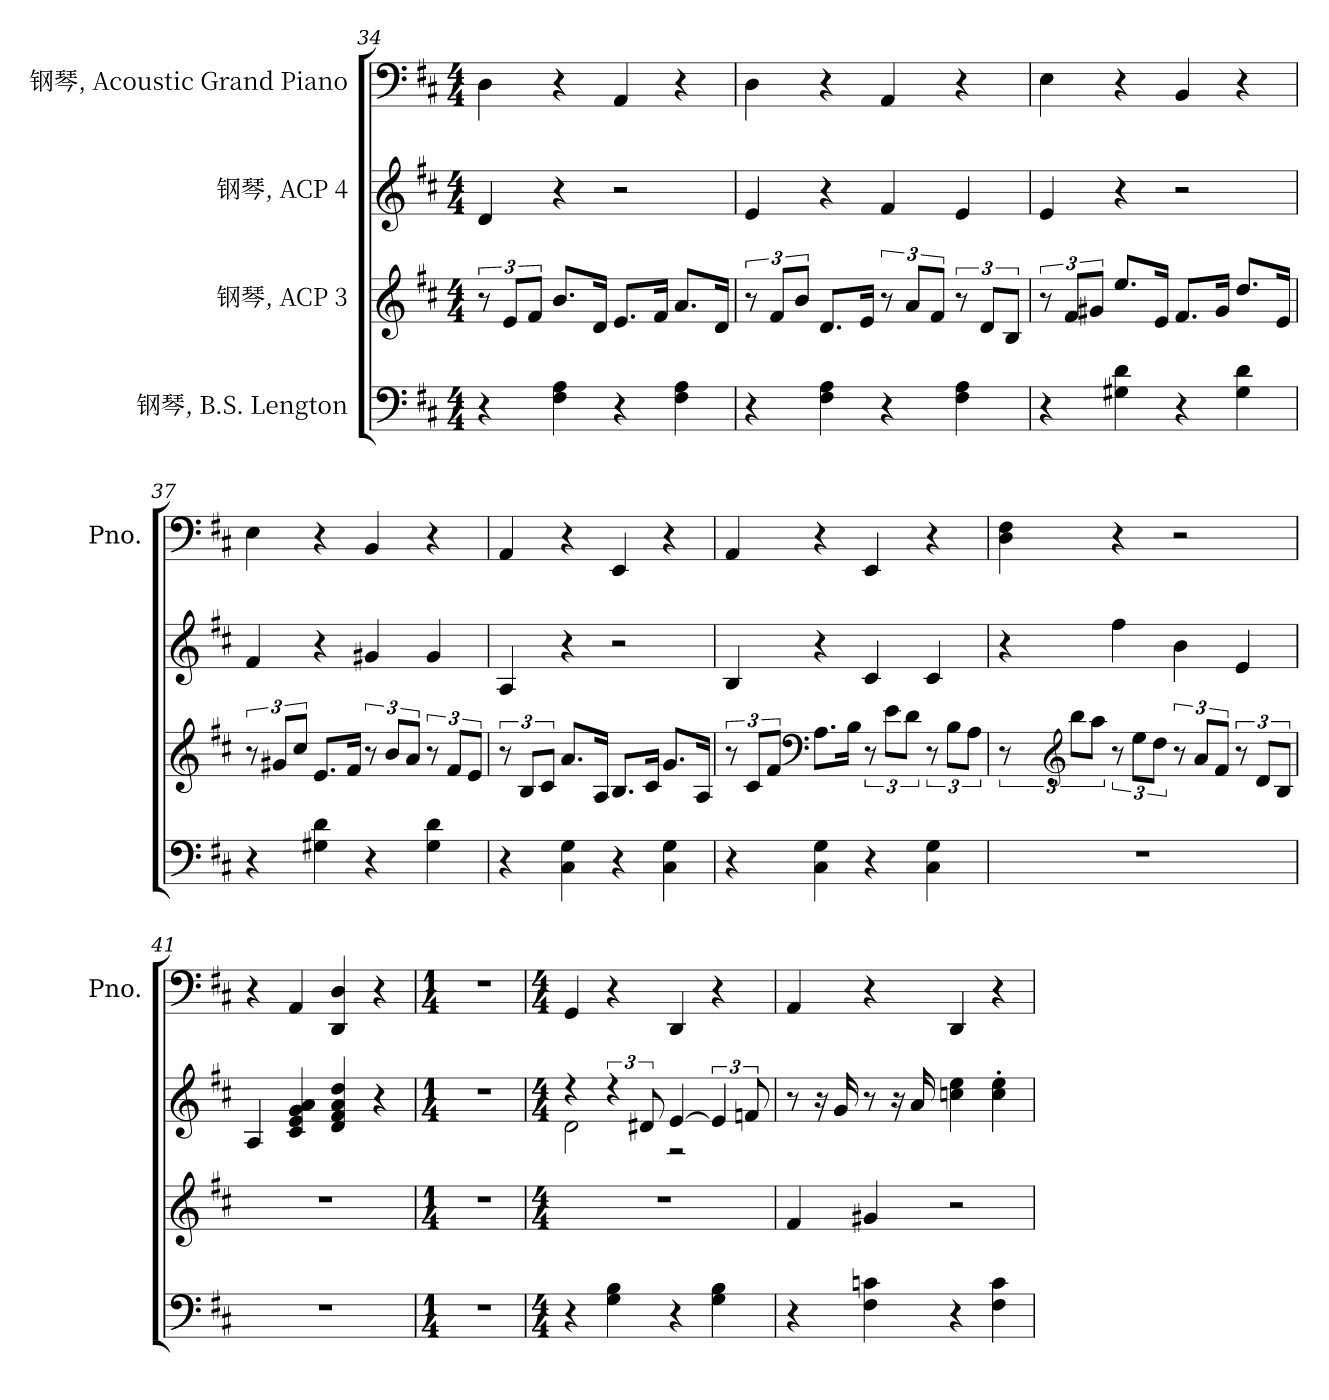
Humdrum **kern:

**kern	**kern	**kern	**kern
*part4	*part3	*part2	*part1
*staff4	*staff3	*staff2	*staff1
*I"钢琴, B.S. Lengton	*I"钢琴, ACP 3	*I"钢琴, ACP 4	*I"钢琴, Acoustic Grand Piano
*	*	*	*I'Pno.
*clefF4	*clefG2	*clefG2	*clefF4
*k[f#c#]	*k[f#c#]	*k[f#c#]	*k[f#c#]
*M4/4	*M4/4	*M4/4	*M4/4
=34	=34	=34	=34
4r	12r	4d/	4D\
.	12e/L	.	.
.	12f#/J	.	.
4F#\ 4A\	8.b/L	4r	4r
.	16d/Jk	.	.
4r	8.e/L	2r	4AA/
.	16f#/Jk	.	.
4F#\ 4A\	8.a/L	.	4r
.	16d/Jk	.	.
!!LO:LB:g=z
=35	=35	=35	=35
4r	12r	4e/	4D\
.	12f#/L	.	.
.	12b/J	.	.
4F#\ 4A\	8.d/L	4r	4r
.	16e/Jk	.	.
4r	12r	4f#/	4AA/
.	12a/L	.	.
.	12f#/J	.	.
4F#\ 4A\	12r	4e/	4r
.	12d/L	.	.
.	12B/J	.	.
=36	=36	=36	=36
4r	12r	4e/	4E\
.	12f#/L	.	.
.	12g#X/J	.	.
4G#X\ 4d\	8.ee/L	4r	4r
.	16e/Jk	.	.
4r	8.f#/L	2r	4BB/
.	16g#/Jk	.	.
4G#\ 4d\	8.dd/L	.	4r
.	16e/Jk	.	.
=37	=37	=37	=37
4r	12r	4f#/	4E\
.	12g#X/L	.	.
.	12cc#/J	.	.
4G#X\ 4d\	8.e/L	4r	4r
.	16f#/Jk	.	.
4r	12r	4g#X/	4BB/
.	12b/L	.	.
.	12a/J	.	.
4G#\ 4d\	12r	4g#/	4r
.	12f#/L	.	.
.	12e/J	.	.
!!LO:PB:g=z
=38	=38	=38	=38
4r	12r	4A/	4AA/
.	12B/L	.	.
.	12c#/J	.	.
4C#\ 4G\	8.a/L	4r	4r
.	16A/Jk	.	.
4r	8.B/L	2r	4EE/
.	16c#/Jk	.	.
4C#\ 4G\	8.g/L	.	4r
.	16A/Jk	.	.
=39	=39	=39	=39
4r	12r	4B/	4AA/
.	12c#/L	.	.
.	12f#/J	.	.
*	*clefF4	*	*
4C#\ 4G\	8.A\L	4r	4r
.	16B\Jk	.	.
4r	12r	4c#/	4EE/
.	12e\L	.	.
.	12d\J	.	.
4C#\ 4G\	12r	4c#/	4r
.	12B\L	.	.
.	12A\J	.	.
=40	=40	=40	=40
1r	12r	4r	4D\ 4F#\
*	*clefG2	*	*
.	12bb\L	.	.
.	12aa\J	.	.
.	12r	4ff#\	4r
.	12ee\L	.	.
.	12dd\J	.	.
.	12r	4b\	2r
.	12a/L	.	.
.	12f#/J	.	.
.	12r	4e/	.
.	12d/L	.	.
.	12B/J	.	.
!!LO:LB:g=z
=41	=41	=41	=41
1r	1r	4A/	4r
.	.	4c#/ 4e/ 4g/ 4a/	4AA/
.	.	4d/ 4f#/ 4a/ 4dd/	4DD/ 4D/
.	.	4r	4r
=42	=42	=42	=42
*M1/4	*M1/4	*M1/4	*M1/4
4r	4r	4r	4r
=43	=43	=43	=43
*M4/4	*M4/4	*M4/4	*M4/4
*	*	*^	*
4r	1r	4r	2d\	4GG/
4G\ 4B\	.	6r	.	4r
.	.	12d#X/	.	.
4r	.	[4e/	2r	4DD/
4G\ 4B\	.	6e/]	.	4r
.	.	12fn/	.	.
*	*	*v	*v	*
=44	=44	=44	=44
4r	4f#/	8r	4AA/
.	.	16r	.
.	.	16g/	.
4F#\ 4cn\	4g#X/	8r	4r
.	.	16r	.
.	.	16a/	.
4r	2r	4ccn\ 4ee\	4DD/
4F#\ 4c\	.	4cc\' 4ee\'	4r
=	=	=	=
*-	*-	*-	*-
